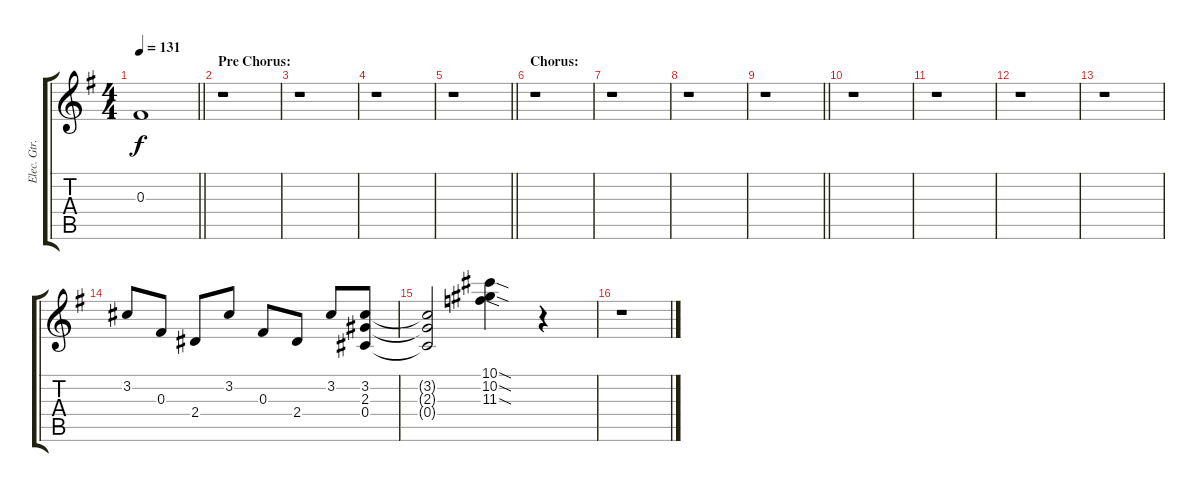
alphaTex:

\track ("Elec. Gtr. 4" "Elec. Gtr.") {instrument electricguitarclean}
\staff {score tabs}
\tuning (Eb4 Bb3 Gb3 Db3 Ab2 Eb2) {hide}
\ts (4 4)
\tempo 131
\clef g2
\barLineRight lightlight
\ks g
0.3{t}.1{dy f} |
\section ("" "Pre Chorus:")
r.1 |
r.1 |
r.1 |
\barLineRight lightlight
r.1 |
\section ("" "Chorus:")
r.1 |
r.1 |
r.1 |
\barLineRight lightlight
r.1 |
r.1 |
r.1 |
r.1 |
r.1 |
3.2.8 0.3.8 2.4.8 3.2.8 0.3.8 2.4.8 3.2.8 (3.2 2.3 0.4).8 |
(3.2{t} 2.3{t} 0.4{t}).2 (10.1{sod} 10.2{sod} 11.3{sod}).4 r.4 |
r.1
